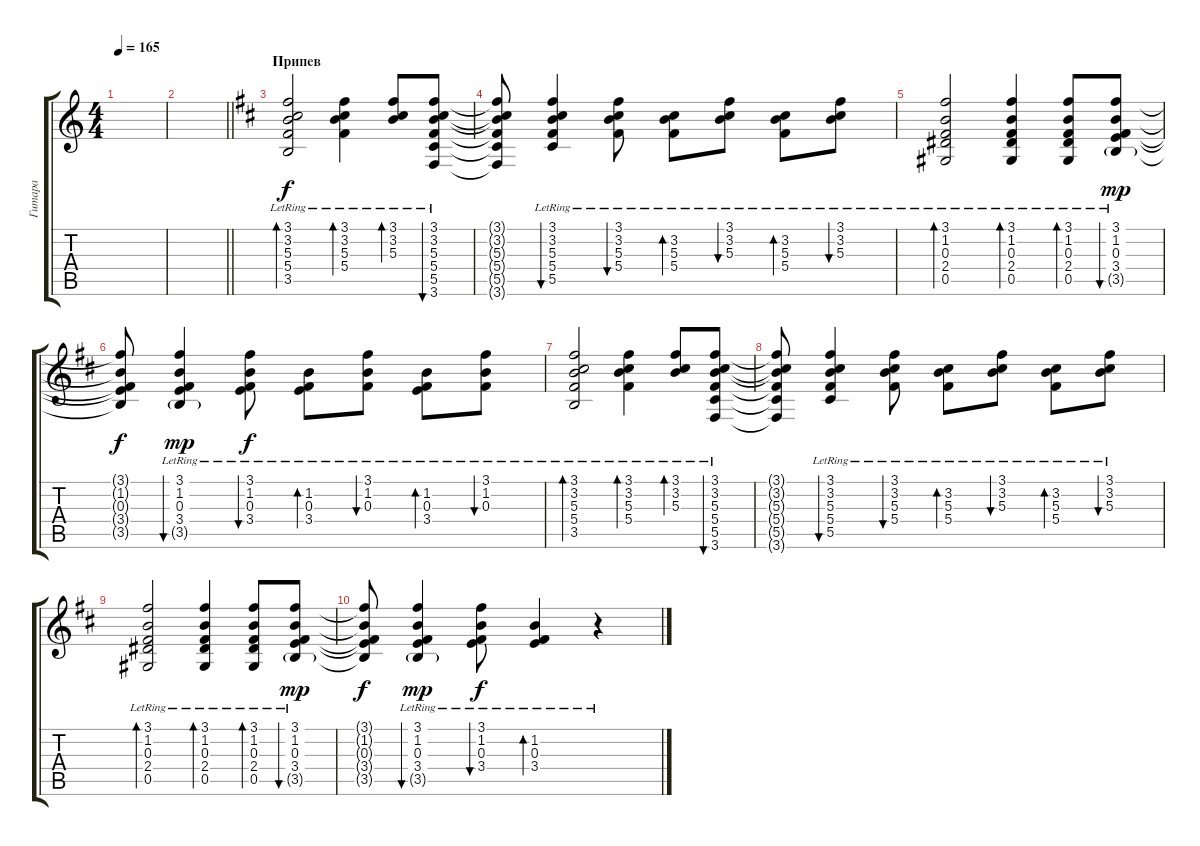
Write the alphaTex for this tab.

\track ("Гитара" "Гитара") {instrument acousticguitarsteel}
\staff {score tabs}
\tuning (Eb4 Bb3 Gb3 Db3 Ab2 Eb2) {hide}
\ts (4 4)
\tempo 165
\clef g2
\ks c
|
\barLineRight lightlight
|
\section ("" "Припев")
\ks bminor
(3.1{lr} 3.2{lr} 5.3{lr} 5.4{lr} 3.5{lr}).2{bd 60 balance 8} (3.1{lr} 3.2{lr} 5.3{lr} 5.4{lr}).4{bd 60} (3.1{lr} 3.2{lr} 5.3{lr}).8{bd 60} (3.1{lr} 3.2{lr} 5.3{lr} 5.4{lr} 5.5{lr} 3.6{lr}).8{bu 60} |
(3.1{t} 3.2{t} 5.3{t} 5.4{t} 5.5{t} 3.6{t}).8 (3.1{lr} 3.2{lr} 5.3{lr} 5.4{lr} 5.5{lr}).4{bu 60} (3.1{lr} 3.2{lr} 5.3{lr} 5.4{lr}).8{bu 60} (3.2{lr} 5.3{lr} 5.4{lr}).8{bd 60} (3.1{lr} 3.2{lr} 5.3{lr}).8{bu 60} (3.2{lr} 5.3{lr} 5.4{lr}).8{bd 60} (3.1{lr} 3.2{lr} 5.3{lr}).8{bu 60} |
(3.1{lr} 1.2{lr} 0.3{lr} 2.4{lr} 0.5{lr}).2{bd 60} (3.1{lr} 1.2{lr} 0.3{lr} 2.4{lr} 0.5{lr}).4{bd 60} (3.1{lr} 1.2{lr} 0.3{lr} 2.4{lr} 0.5{lr}).8{bd 60} (3.1{lr} 1.2{lr} 0.3{lr} 3.4{lr} 3.5{g lr}).8{bu 60 dy mp} |
(3.1{t} 1.2{t} 0.3{t} 3.4{t} 3.5{t}).8{dy f} (3.1{lr} 1.2{lr} 0.3{lr} 3.4{lr} 3.5{g lr}).4{bu 60 dy mp} (3.1{lr} 1.2{lr} 0.3{lr} 3.4{lr}).8{bu 60 dy f} (1.2{lr} 0.3{lr} 3.4{lr}).8{bd 60} (3.1{lr} 1.2{lr} 0.3{lr}).8{bu 60} (1.2{lr} 0.3{lr} 3.4{lr}).8{bd 60} (3.1{lr} 1.2{lr} 0.3{lr}).8{bu 60} |
(3.1{lr} 3.2{lr} 5.3{lr} 5.4{lr} 3.5{lr}).2{bd 60} (3.1{lr} 3.2{lr} 5.3{lr} 5.4{lr}).4{bd 60} (3.1{lr} 3.2{lr} 5.3{lr}).8{bd 60} (3.1{lr} 3.2{lr} 5.3{lr} 5.4{lr} 5.5{lr} 3.6{lr}).8{bu 60} |
(3.1{t} 3.2{t} 5.3{t} 5.4{t} 5.5{t} 3.6{t}).8 (3.1{lr} 3.2{lr} 5.3{lr} 5.4{lr} 5.5{lr}).4{bu 60} (3.1{lr} 3.2{lr} 5.3{lr} 5.4{lr}).8{bu 60} (3.2{lr} 5.3{lr} 5.4{lr}).8{bd 60} (3.1{lr} 3.2{lr} 5.3{lr}).8{bu 60} (3.2{lr} 5.3{lr} 5.4{lr}).8{bd 60} (3.1{lr} 3.2{lr} 5.3{lr}).8{bu 60} |
(3.1{lr} 1.2{lr} 0.3{lr} 2.4{lr} 0.5{lr}).2{bd 60} (3.1{lr} 1.2{lr} 0.3{lr} 2.4{lr} 0.5{lr}).4{bd 60} (3.1{lr} 1.2{lr} 0.3{lr} 2.4{lr} 0.5{lr}).8{bd 60} (3.1{lr} 1.2{lr} 0.3{lr} 3.4{lr} 3.5{g lr}).8{bu 60 dy mp} |
(3.1{t} 1.2{t} 0.3{t} 3.4{t} 3.5{t}).8{dy f} (3.1{lr} 1.2{lr} 0.3{lr} 3.4{lr} 3.5{g lr}).4{bu 60 dy mp} (3.1{lr} 1.2{lr} 0.3{lr} 3.4{lr}).8{bu 60 dy f} (1.2{lr} 0.3{lr} 3.4{lr}).4{bd 60} r.4
